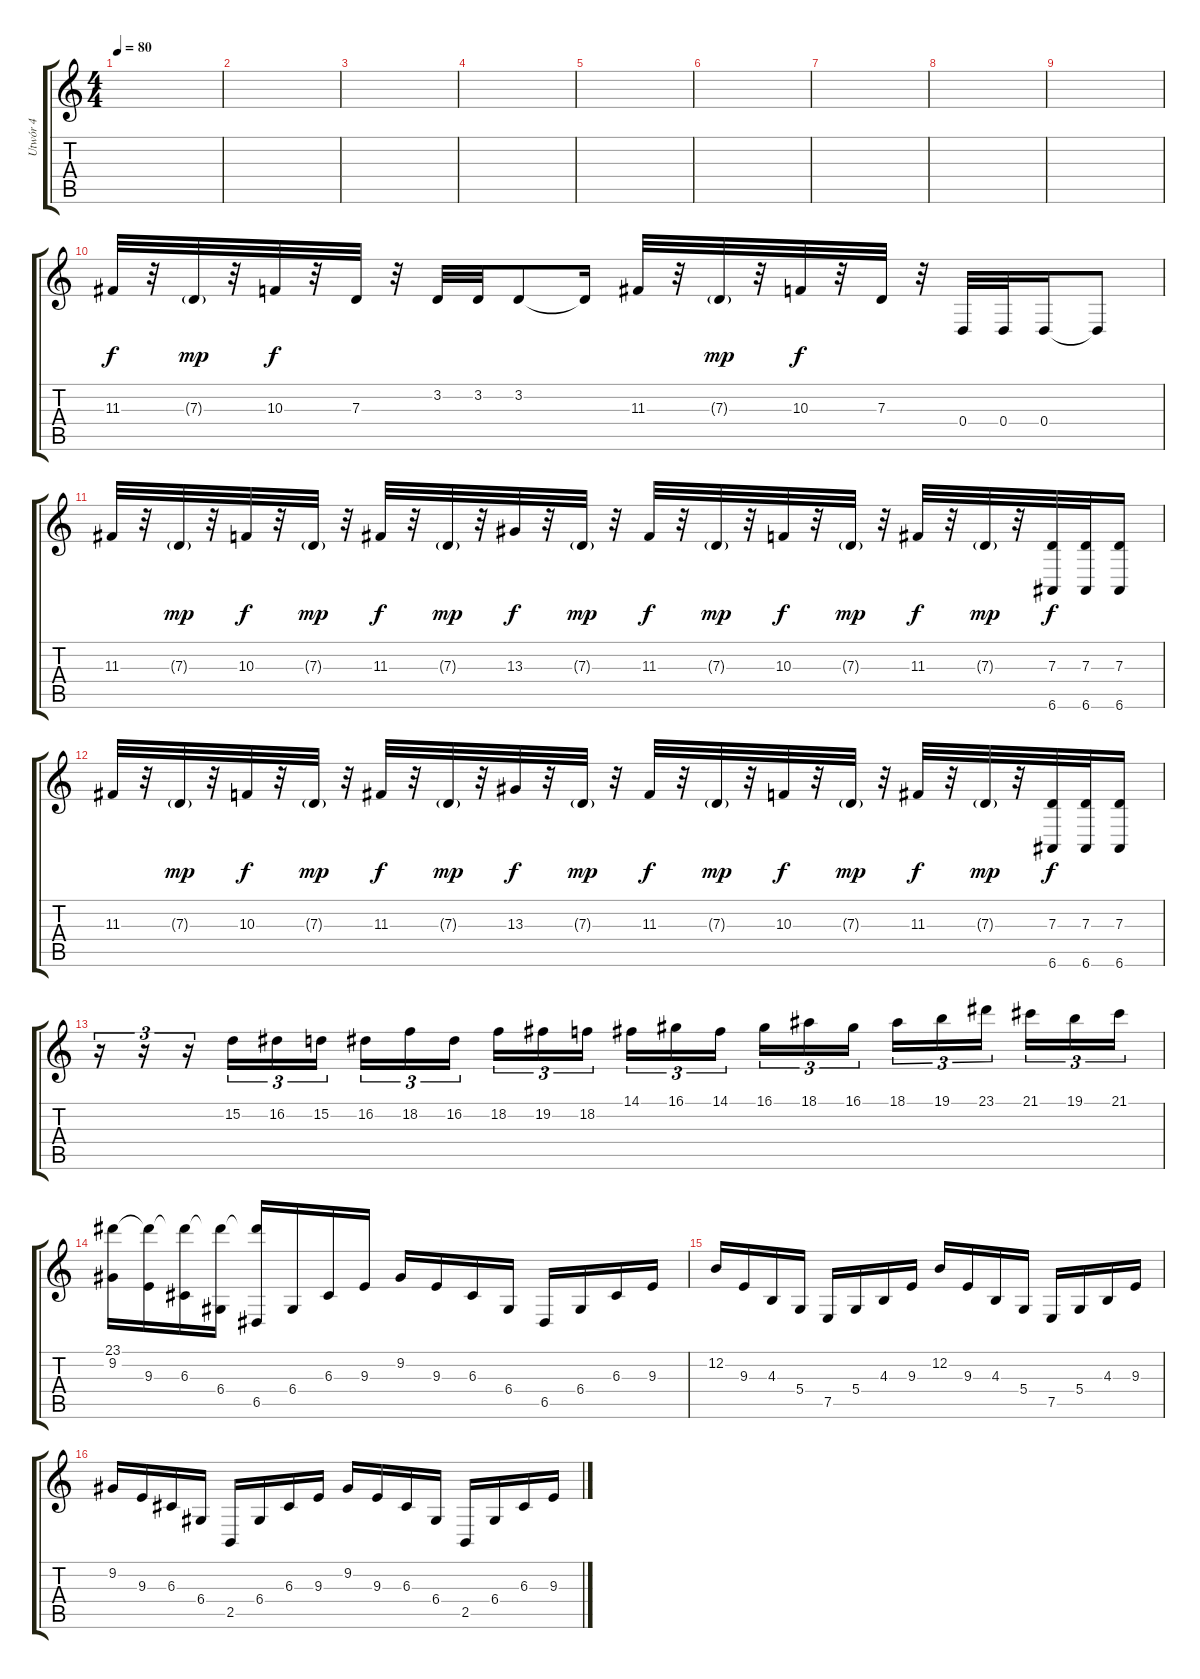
\track ("Utwór 4" "Utwór 4") {instrument stringensemble1}
\staff {score tabs}
\tuning (E4 B3 G3 D3 A2 E2) {hide}
\ts (4 4)
\tempo 80
\clef g2
\ks c
|
|
|
|
|
|
|
|
|
11.3.32 r.32 7.3{g}.32{dy mp} r.32 10.3.32{dy f} r.32 7.3.32 r.32 3.2.32 3.2.32 3.2.8 3.2{t}.16 11.3.32 r.32 7.3{g}.32{dy mp} r.32 10.3.32{dy f} r.32 7.3.32 r.32 0.4.32 0.4.32 0.4.16 0.4{t}.8 |
11.3.32 r.32 7.3{g}.32{dy mp} r.32 10.3.32{dy f} r.32 7.3{g}.32{dy mp} r.32 11.3.32{dy f} r.32 7.3{g}.32{dy mp} r.32 13.3.32{dy f} r.32 7.3{g}.32{dy mp} r.32 11.3.32{dy f} r.32 7.3{g}.32{dy mp} r.32 10.3.32{dy f} r.32 7.3{g}.32{dy mp} r.32 11.3.32{dy f} r.32 7.3{g}.32{dy mp} r.32 (7.3 6.6).32{dy f} (7.3 6.6).32 (7.3 6.6).16 |
11.3.32 r.32 7.3{g}.32{dy mp} r.32 10.3.32{dy f} r.32 7.3{g}.32{dy mp} r.32 11.3.32{dy f} r.32 7.3{g}.32{dy mp} r.32 13.3.32{dy f} r.32 7.3{g}.32{dy mp} r.32 11.3.32{dy f} r.32 7.3{g}.32{dy mp} r.32 10.3.32{dy f} r.32 7.3{g}.32{dy mp} r.32 11.3.32{dy f} r.32 7.3{g}.32{dy mp} r.32 (7.3 6.6).32{dy f} (7.3 6.6).32 (7.3 6.6).16 |
r.16{tu (3 2)} r.16{tu (3 2)} r.16{tu (3 2)} 15.2.16{tu (3 2)} 16.2.16{tu (3 2)} 15.2.16{tu (3 2)} 16.2.16{tu (3 2)} 18.2.16{tu (3 2)} 16.2.16{tu (3 2)} 18.2.16{tu (3 2)} 19.2.16{tu (3 2)} 18.2.16{tu (3 2)} 14.1.16{tu (3 2)} 16.1.16{tu (3 2)} 14.1.16{tu (3 2)} 16.1.16{tu (3 2)} 18.1.16{tu (3 2)} 16.1.16{tu (3 2)} 18.1.16{tu (3 2)} 19.1.16{tu (3 2)} 23.1.16{tu (3 2)} 21.1.16{tu (3 2)} 19.1.16{tu (3 2)} 21.1.16{tu (3 2)} |
(23.1 9.2).16 (23.1{t} 9.3).16 (23.1{t} 6.3).16 (23.1{t} 6.4).16 (23.1{t} 6.5).16 6.4.16 6.3.16 9.3.16 9.2.16 9.3.16 6.3.16 6.4.16 6.5.16 6.4.16 6.3.16 9.3.16 |
12.2.16 9.3.16 4.3.16 5.4.16 7.5.16 5.4.16 4.3.16 9.3.16 12.2.16 9.3.16 4.3.16 5.4.16 7.5.16 5.4.16 4.3.16 9.3.16 |
9.2.16 9.3.16 6.3.16 6.4.16 2.5.16 6.4.16 6.3.16 9.3.16 9.2.16 9.3.16 6.3.16 6.4.16 2.5.16 6.4.16 6.3.16 9.3.16
